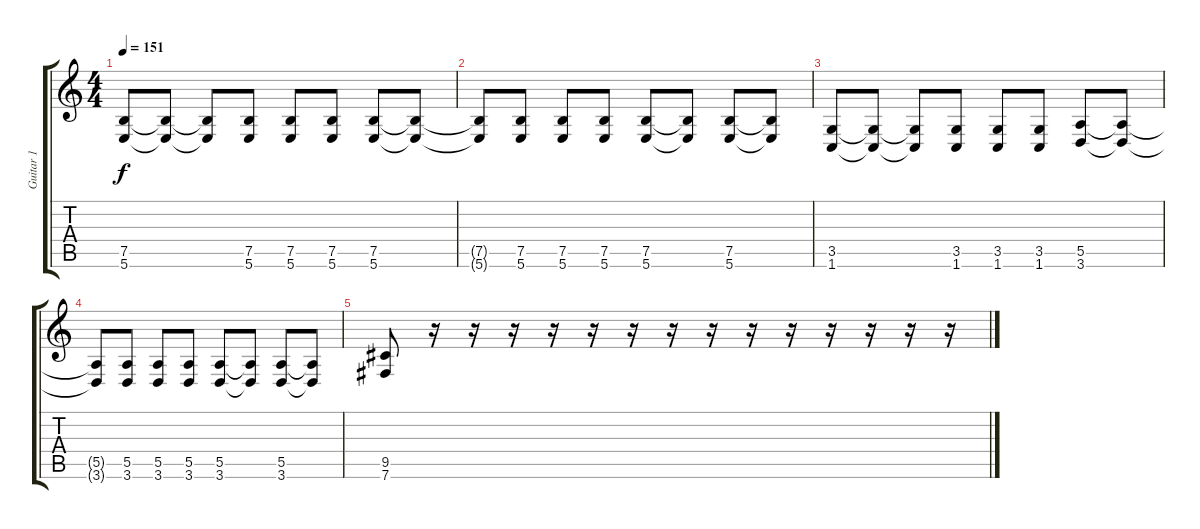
\track ("Guitar 1" "Guitar 1") {instrument distortionguitar}
\staff {score tabs}
\tuning (B3 G3 D3 A2 E2 B1) {hide}
\ts (4 4)
\tempo 151
\clef g2
\ks c
(7.5 5.6).8{dy f volume 10} (7.5{t} 5.6{t}).8 (7.5{t} 5.6{t}).8 (7.5 5.6).8 (7.5 5.6).8 (7.5 5.6).8 (7.5 5.6).8 (7.5{t} 5.6{t}).8 |
(7.5{t} 5.6{t}).8 (7.5 5.6).8 (7.5 5.6).8 (7.5 5.6).8 (7.5 5.6).8 (7.5{t} 5.6{t}).8 (7.5 5.6).8 (7.5{t} 5.6{t}).8 |
(3.5 1.6).8 (3.5{t} 1.6{t}).8 (3.5{t} 1.6{t}).8 (3.5 1.6).8 (3.5 1.6).8 (3.5 1.6).8 (5.5 3.6).8 (5.5{t} 3.6{t}).8 |
(5.5{t} 3.6{t}).8 (5.5 3.6).8 (5.5 3.6).8 (5.5 3.6).8 (5.5 3.6).8 (5.5{t} 3.6{t}).8 (5.5 3.6).8 (5.5{t} 3.6{t}).8 |
(9.5 7.6).8 r.16 r.16 r.16 r.16 r.16 r.16 r.16 r.16 r.16 r.16 r.16 r.16 r.16 r.16
